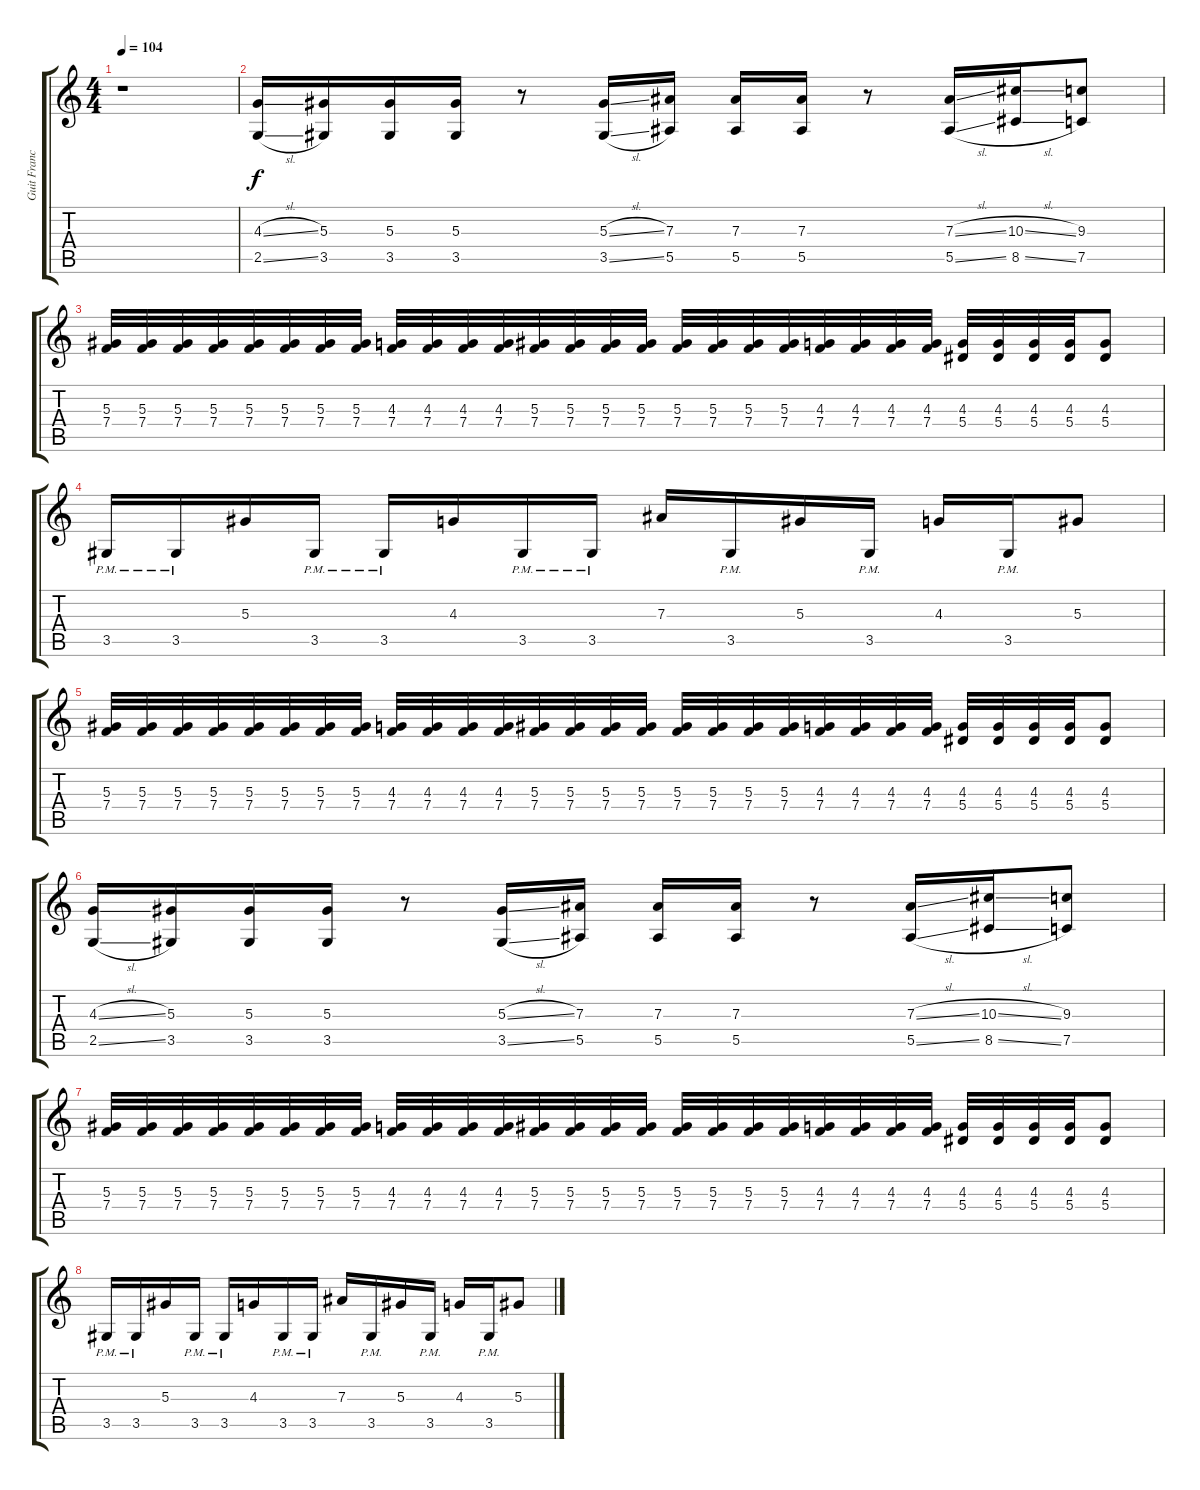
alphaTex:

\track ("Guit Francis" "Guit Franc") {instrument distortionguitar}
\staff {score tabs}
\tuning (C4 G3 Eb3 Bb2 F2 C2) {hide}
\ts (4 4)
\tempo 104
\clef g2
\ks c
r.1{dy f} |
(4.3{sl} 2.5{sl}).16 (5.3 3.5).16 (5.3 3.5).16 (5.3 3.5).16 r.8 (5.3{sl} 3.5{sl}).16 (7.3 5.5).16 (7.3 5.5).16 (7.3 5.5).16 r.8 (7.3{sl} 5.5{sl}).16 (10.3{sl} 8.5{sl}).16 (9.3 7.5).8 |
(5.3 7.4).32 (5.3 7.4).32 (5.3 7.4).32 (5.3 7.4).32 (5.3 7.4).32 (5.3 7.4).32 (5.3 7.4).32 (5.3 7.4).32 (4.3 7.4).32 (4.3 7.4).32 (4.3 7.4).32 (4.3 7.4).32 (5.3 7.4).32 (5.3 7.4).32 (5.3 7.4).32 (5.3 7.4).32 (5.3 7.4).32 (5.3 7.4).32 (5.3 7.4).32 (5.3 7.4).32 (4.3 7.4).32 (4.3 7.4).32 (4.3 7.4).32 (4.3 7.4).32 (4.3 5.4).32 (4.3 5.4).32 (4.3 5.4).32 (4.3 5.4).32 (4.3 5.4).8 |
3.5{pm}.16 3.5{pm}.16 5.3.16 3.5{pm}.16 3.5{pm}.16 4.3.16 3.5{pm}.16 3.5{pm}.16 7.3.16 3.5{pm}.16 5.3.16 3.5{pm}.16 4.3.16 3.5{pm}.16 5.3.8 |
(5.3 7.4).32 (5.3 7.4).32 (5.3 7.4).32 (5.3 7.4).32 (5.3 7.4).32 (5.3 7.4).32 (5.3 7.4).32 (5.3 7.4).32 (4.3 7.4).32 (4.3 7.4).32 (4.3 7.4).32 (4.3 7.4).32 (5.3 7.4).32 (5.3 7.4).32 (5.3 7.4).32 (5.3 7.4).32 (5.3 7.4).32 (5.3 7.4).32 (5.3 7.4).32 (5.3 7.4).32 (4.3 7.4).32 (4.3 7.4).32 (4.3 7.4).32 (4.3 7.4).32 (4.3 5.4).32 (4.3 5.4).32 (4.3 5.4).32 (4.3 5.4).32 (4.3 5.4).8 |
(4.3{sl} 2.5{sl}).16 (5.3 3.5).16 (5.3 3.5).16 (5.3 3.5).16 r.8 (5.3{sl} 3.5{sl}).16 (7.3 5.5).16 (7.3 5.5).16 (7.3 5.5).16 r.8 (7.3{sl} 5.5{sl}).16 (10.3{sl} 8.5{sl}).16 (9.3 7.5).8 |
(5.3 7.4).32 (5.3 7.4).32 (5.3 7.4).32 (5.3 7.4).32 (5.3 7.4).32 (5.3 7.4).32 (5.3 7.4).32 (5.3 7.4).32 (4.3 7.4).32 (4.3 7.4).32 (4.3 7.4).32 (4.3 7.4).32 (5.3 7.4).32 (5.3 7.4).32 (5.3 7.4).32 (5.3 7.4).32 (5.3 7.4).32 (5.3 7.4).32 (5.3 7.4).32 (5.3 7.4).32 (4.3 7.4).32 (4.3 7.4).32 (4.3 7.4).32 (4.3 7.4).32 (4.3 5.4).32 (4.3 5.4).32 (4.3 5.4).32 (4.3 5.4).32 (4.3 5.4).8 |
3.5{pm}.16 3.5{pm}.16 5.3.16 3.5{pm}.16 3.5{pm}.16 4.3.16 3.5{pm}.16 3.5{pm}.16 7.3.16 3.5{pm}.16 5.3.16 3.5{pm}.16 4.3.16 3.5{pm}.16 5.3.8
